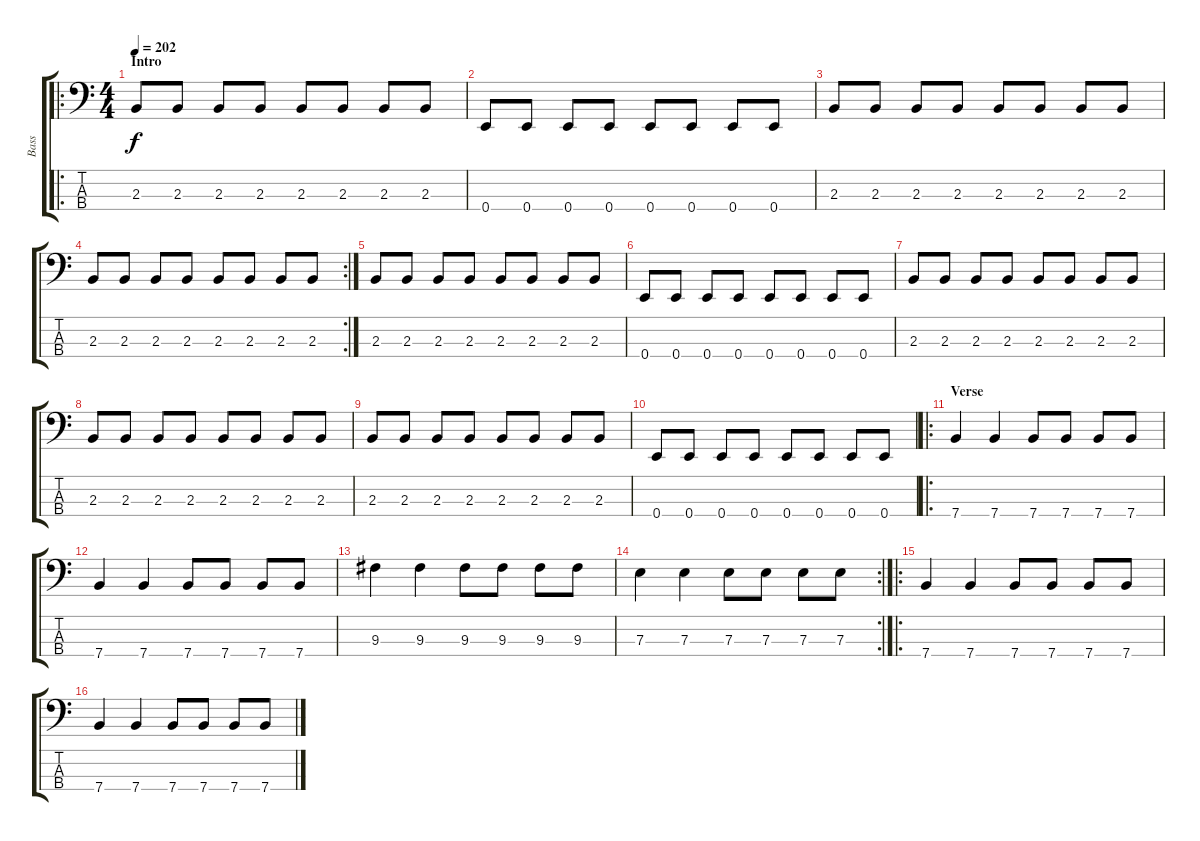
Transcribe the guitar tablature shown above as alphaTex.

\track ("Bass" "Bass") {instrument slapbass2}
\staff {score tabs}
\tuning (G2 D2 A1 E1) {hide}
\ro
\ts (4 4)
\section ("" "Intro")
\tempo 202
\clef f4
\ks c
2.3.8{dy f instrument slapbass2} 2.3.8 2.3.8 2.3.8 2.3.8 2.3.8 2.3.8 2.3.8 |
0.4.8 0.4.8 0.4.8 0.4.8 0.4.8 0.4.8 0.4.8 0.4.8 |
2.3.8 2.3.8 2.3.8 2.3.8 2.3.8 2.3.8 2.3.8 2.3.8 |
\rc 2
2.3.8 2.3.8 2.3.8 2.3.8 2.3.8 2.3.8 2.3.8 2.3.8 |
2.3.8 2.3.8 2.3.8 2.3.8 2.3.8 2.3.8 2.3.8 2.3.8 |
0.4.8 0.4.8 0.4.8 0.4.8 0.4.8 0.4.8 0.4.8 0.4.8 |
2.3.8 2.3.8 2.3.8 2.3.8 2.3.8 2.3.8 2.3.8 2.3.8 |
2.3.8 2.3.8 2.3.8 2.3.8 2.3.8 2.3.8 2.3.8 2.3.8 |
2.3.8 2.3.8 2.3.8 2.3.8 2.3.8 2.3.8 2.3.8 2.3.8 |
0.4.8 0.4.8 0.4.8 0.4.8 0.4.8 0.4.8 0.4.8 0.4.8 |
\ro
\section ("" "Verse")
7.4.4 7.4.4 7.4.8 7.4.8 7.4.8 7.4.8 |
7.4.4 7.4.4 7.4.8 7.4.8 7.4.8 7.4.8 |
9.3.4 9.3.4 9.3.8 9.3.8 9.3.8 9.3.8 |
\rc 2
7.3.4 7.3.4 7.3.8 7.3.8 7.3.8 7.3.8 |
\ro
7.4.4 7.4.4 7.4.8 7.4.8 7.4.8 7.4.8 |
7.4.4 7.4.4 7.4.8 7.4.8 7.4.8 7.4.8
